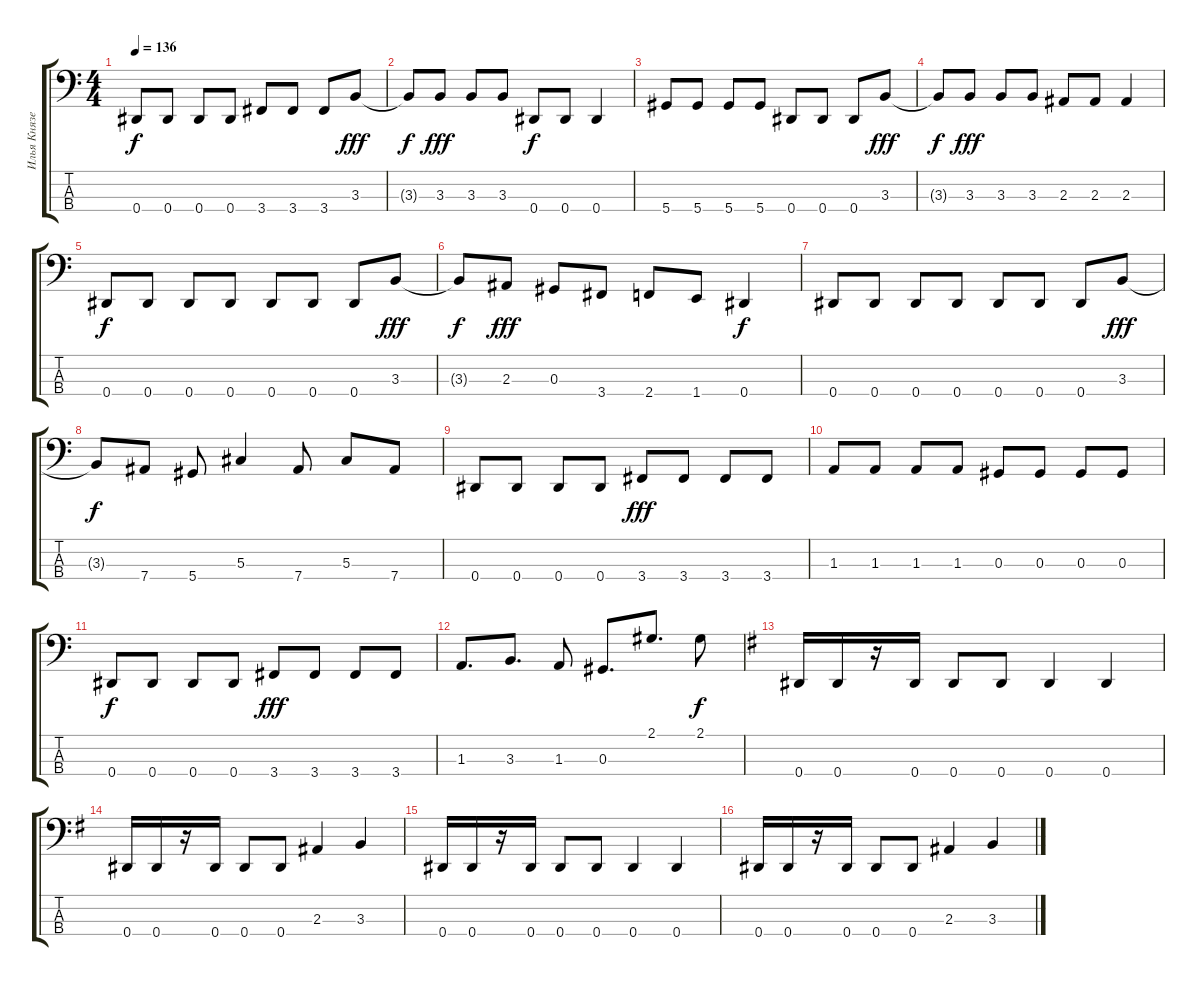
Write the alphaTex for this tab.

\track ("Илья Князев" "Илья Князе") {instrument electricbassfinger}
\staff {score tabs}
\tuning (Gb2 Db2 Ab1 Eb1) {hide}
\ts (4 4)
\tempo 136
\clef f4
\ks c
0.4.8{dy f} 0.4.8 0.4.8 0.4.8 3.4.8 3.4.8 3.4.8 3.3.8{dy fff} |
3.3{t}.8{dy f} 3.3.8{dy fff} 3.3.8 3.3.8 0.4.8{dy f} 0.4.8 0.4.4 |
5.4.8 5.4.8 5.4.8 5.4.8 0.4.8 0.4.8 0.4.8 3.3.8{dy fff} |
3.3{t}.8{dy f} 3.3.8{dy fff} 3.3.8 3.3.8 2.3.8 2.3.8 2.3.4 |
0.4.8{dy f} 0.4.8 0.4.8 0.4.8 0.4.8 0.4.8 0.4.8 3.3.8{dy fff} |
3.3{t}.8{dy f} 2.3.8{dy fff} 0.3.8 3.4.8 2.4.8 1.4.8 0.4.4{dy f} |
0.4.8 0.4.8 0.4.8 0.4.8 0.4.8 0.4.8 0.4.8 3.3.8{dy fff} |
3.3{t}.8{dy f} 7.4.8 5.4.8 5.3.4 7.4.8 5.3.8 7.4.8 |
0.4.8 0.4.8 0.4.8 0.4.8 3.4.8{dy fff} 3.4.8 3.4.8 3.4.8 |
1.3.8 1.3.8 1.3.8 1.3.8 0.3.8 0.3.8 0.3.8 0.3.8 |
0.4.8{dy f} 0.4.8 0.4.8 0.4.8 3.4.8{dy fff} 3.4.8 3.4.8 3.4.8 |
1.3.8{d} 3.3.8{d} 1.3.8 0.3.8{d} 2.1.8{d} 2.1.8{dy f} |
\ks g
0.4.16 0.4.16 r.16 0.4.16 0.4.8 0.4.8 0.4.4 0.4.4 |
0.4.16 0.4.16 r.16 0.4.16 0.4.8 0.4.8 2.3.4 3.3.4 |
0.4.16 0.4.16 r.16 0.4.16 0.4.8 0.4.8 0.4.4 0.4.4 |
0.4.16 0.4.16 r.16 0.4.16 0.4.8 0.4.8 2.3.4 3.3.4
